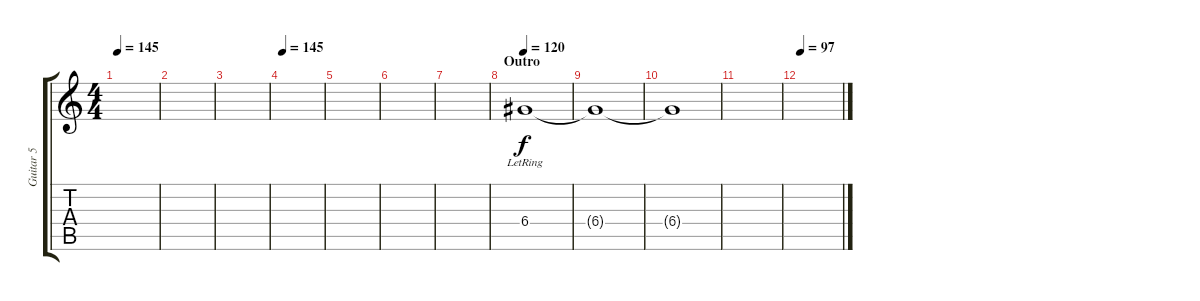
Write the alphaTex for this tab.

\track ("Guitar 5" "Guitar 5") {instrument distortionguitar}
\staff {score tabs}
\tuning (E4 B3 G3 D3 A2 E2) {hide}
\ts (4 4)
\tempo 145
\clef g2
\ks c
|
|
|
\tempo 145
|
|
|
|
\section ("" "Outro")
\tempo 120
6.4{lr}.1 |
6.4{t}.1 |
6.4{t}.1 |
|
\tempo 97
